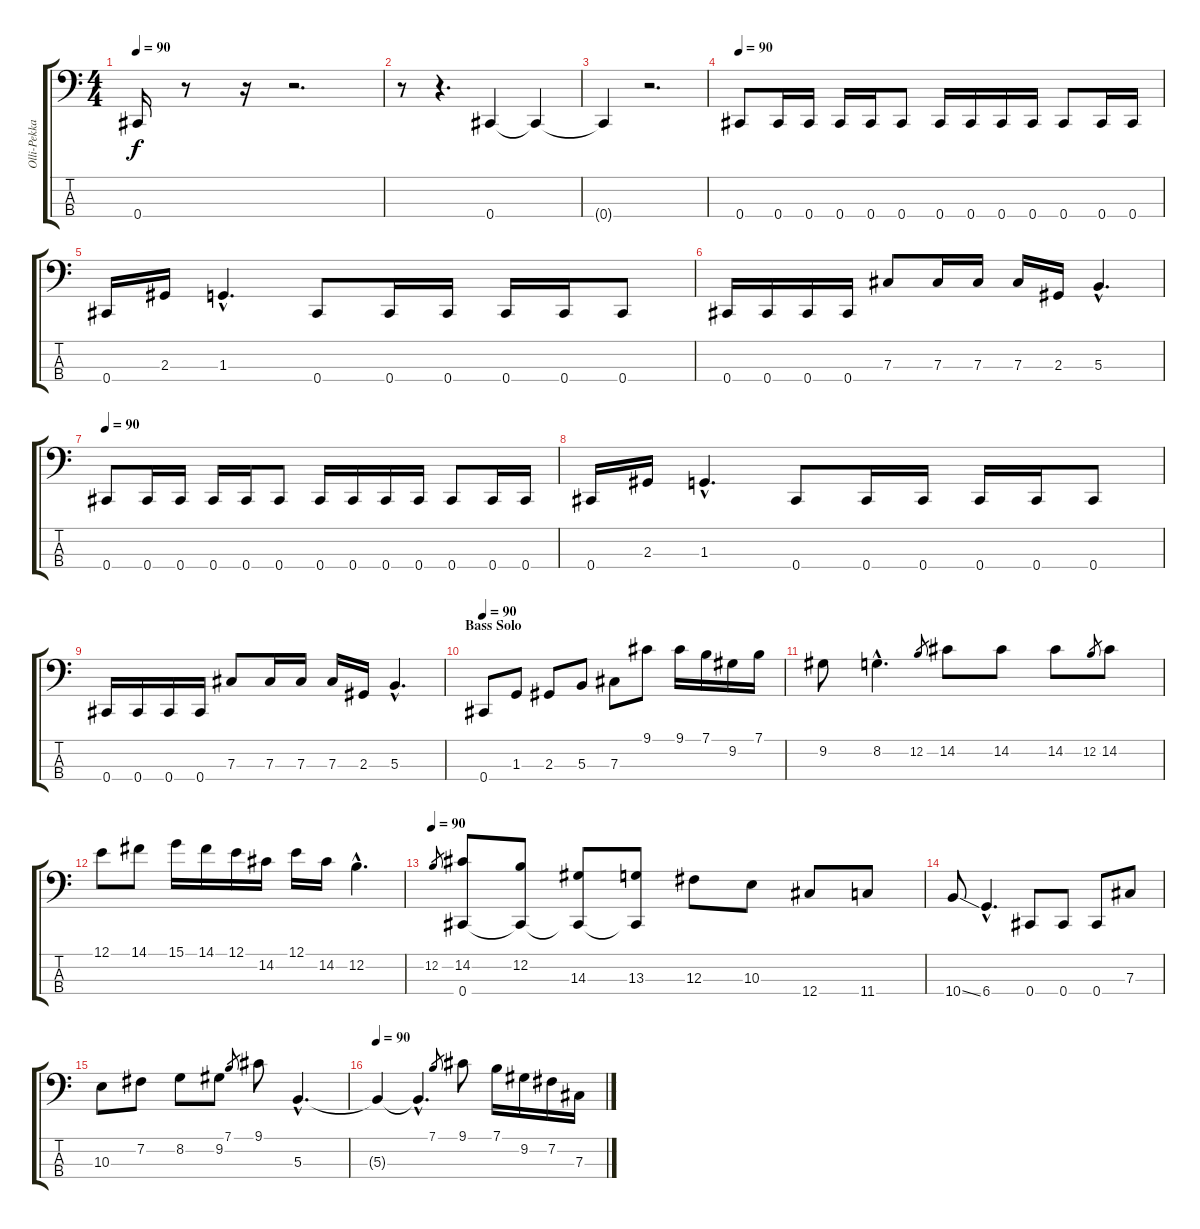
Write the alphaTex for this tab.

\track ("Olli-Pekka Laine" "Olli-Pekka") {instrument electricbasspick}
\staff {score tabs}
\tuning (E2 B1 Gb1 Db1) {hide}
\ts (4 4)
\tempo 90
\clef f4
\ks c
0.4.16{dy f} r.8 r.16 r.2{d} |
r.8 r.4{d} 0.4.4 0.4{t}.4 |
0.4{t}.4 r.2{d} |
\tempo 90
0.4.8 0.4.16 0.4.16 0.4.16 0.4.16 0.4.8 0.4.16 0.4.16 0.4.16 0.4.16 0.4.8 0.4.16 0.4.16 |
0.4.16 2.3.16 1.3{hac}.4{d} 0.4.8 0.4.16 0.4.16 0.4.16 0.4.16 0.4.8 |
0.4.16 0.4.16 0.4.16 0.4.16 7.3.8 7.3.16 7.3.16 7.3.16 2.3.16 5.3{hac}.4{d} |
\tempo 90
0.4.8 0.4.16 0.4.16 0.4.16 0.4.16 0.4.8 0.4.16 0.4.16 0.4.16 0.4.16 0.4.8 0.4.16 0.4.16 |
0.4.16 2.3.16 1.3{hac}.4{d} 0.4.8 0.4.16 0.4.16 0.4.16 0.4.16 0.4.8 |
0.4.16 0.4.16 0.4.16 0.4.16 7.3.8 7.3.16 7.3.16 7.3.16 2.3.16 5.3{hac}.4{d} |
\section ("" "Bass Solo")
\tempo 90
0.4.8{volume 16} 1.3.8 2.3.8 5.3.8 7.3.8 9.1.8 9.1.16 7.1.16 9.2.16 7.1.16 |
9.2.8 8.2{hac}.4{d} 12.2.8{gr} 14.2.8 14.2.8 14.2.8 12.2.8{gr} 14.2.8 |
12.1.8 14.1.8 15.1.16 14.1.16 12.1.16 14.2.16 12.1.16 14.2.16 12.2{hac}.4{d} |
\tempo 90
12.2.8{gr} (14.2 0.4).8 (12.2 0.4{t}).8 (14.3 0.4{t}).8 (13.3 0.4{t}).8 12.3.8 10.3.8 12.4.8 11.4.8 |
10.4{ss}.8 6.4{hac}.4{d} 0.4.8 0.4.8 0.4.8 7.3.8 |
10.3.8 7.2.8 8.2.8 9.2.8 7.1.8{gr} 9.1.8 5.3{hac}.4{d} |
\tempo 90
5.3{t}.4 5.3{hac t}.4{d} 7.1.8{gr} 9.1.8 7.1.16 9.2.16 7.2.16 7.3.16
